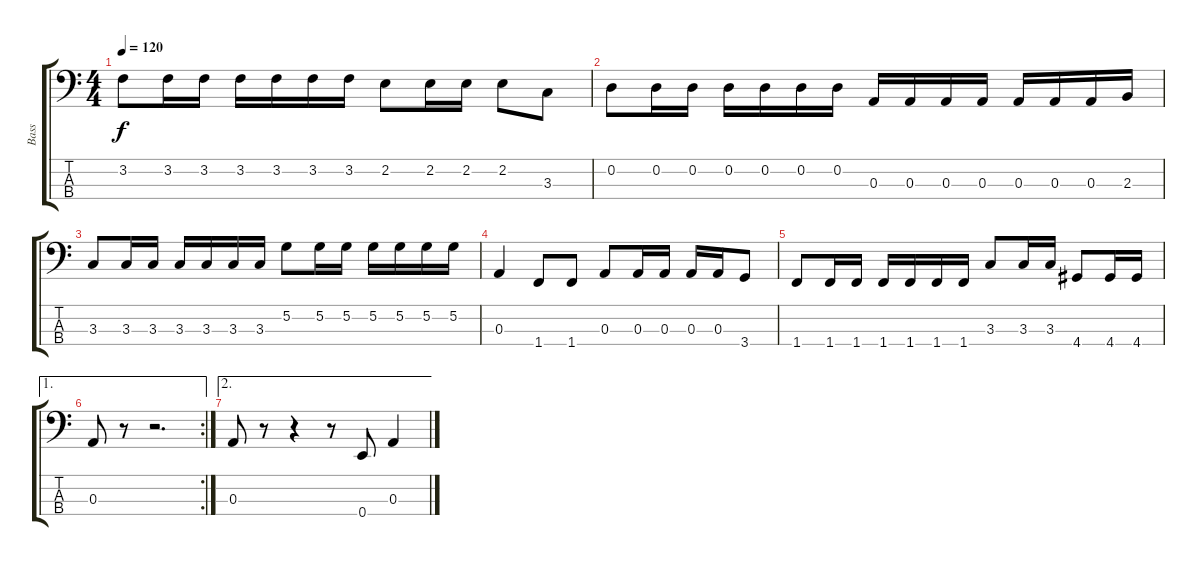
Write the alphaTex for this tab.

\track ("Bass" "Bass") {instrument electricbassfinger}
\staff {score tabs}
\tuning (G2 D2 A1 E1) {hide}
\ts (4 4)
\tempo 120
\clef f4
\ks c
3.2.8{dy f} 3.2.16 3.2.16 3.2.16 3.2.16 3.2.16 3.2.16 2.2.8 2.2.16 2.2.16 2.2.8 3.3.8 |
0.2.8 0.2.16 0.2.16 0.2.16 0.2.16 0.2.16 0.2.16 0.3.16 0.3.16 0.3.16 0.3.16 0.3.16 0.3.16 0.3.16 2.3.16 |
3.3.8 3.3.16 3.3.16 3.3.16 3.3.16 3.3.16 3.3.16 5.2.8 5.2.16 5.2.16 5.2.16 5.2.16 5.2.16 5.2.16 |
0.3.4 1.4.8 1.4.8 0.3.8 0.3.16 0.3.16 0.3.16 0.3.16 3.4.8 |
1.4.8 1.4.16 1.4.16 1.4.16 1.4.16 1.4.16 1.4.16 3.3.8 3.3.16 3.3.16 4.4.8 4.4.16 4.4.16 |
\ae 1
\rc 2
0.3.8 r.8 r.2{d} |
\ae 2
0.3.8 r.8 r.4 r.8 0.4.8 0.3.4
